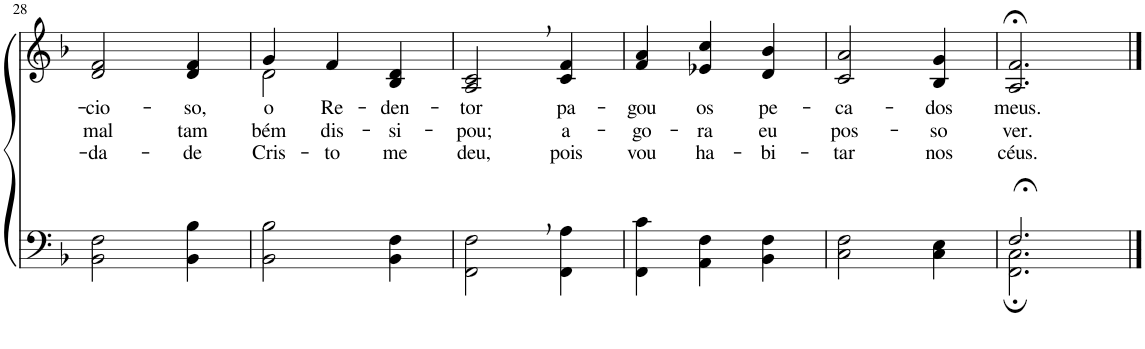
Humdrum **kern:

**kern	**kern	**text	**text	**text
*part2	*part1	*part1	*part1	*part1
*staff2	*staff1	*staff1	*staff1	*staff1
*I"Parte III e IV	*I"Parte I e II	*	*	*
!!LO:PB:g=z
*clefF4	*clefG2	*	*	*
*Trd-1c-2	*Trd-1c-2	*	*	*
*k[b-]	*k[b-]	*	*	*
*M3/4	*M3/4	*	*	*
=28	=28	=28	=28	=28
!	!	!LO:LY:b	!LO:LY:b	!LO:LY:b
2BB-\ 2F\	2d/ 2f/	-cio-	mal	-da-
!	!	!LO:LY:b	!LO:LY:b	!LO:LY:b
4BB-\ 4B-\	4d/ 4f/	-so,	tam-	-de
=29	=29	=29	=29	=29
*	*^	*	*	*
!	!	!	!LO:LY:b	!LO:LY:b	!LO:LY:b
2BB-\ 2B-\	4g/	2d\	o	-bém	Cris-
!	!	!	!LO:LY:b	!LO:LY:b	!LO:LY:b
.	4f/	.	Re-	dis-	-to
!	!	!	!LO:LY:b	!LO:LY:b	!LO:LY:b
4BB-\ 4F\	4B-/ 4d/	4ryy	-den-	-si-	me
=30	=30	=30	=30	=30	=30
!	!	!	!LO:LY:b	!LO:LY:b	!LO:LY:b
*	*v	*v	*	*	*
2FF\, 2F\,	2A/, 2c/,	-tor	-pou;	deu,
!	!	!LO:LY:b	!LO:LY:b	!LO:LY:b
4FF\ 4A\	4c/ 4f/	pa-	a-	pois
=31	=31	=31	=31	=31
!	!	!LO:LY:b	!LO:LY:b	!LO:LY:b
4FF\ 4c\	4f/ 4a/	-gou	-go-	vou
!	!	!LO:LY:b	!LO:LY:b	!LO:LY:b
4AA\ 4F\	4e-X/ 4cc/	os	-ra	ha-
!	!	!LO:LY:b	!LO:LY:b	!LO:LY:b
4BB-\ 4F\	4d/ 4b-/	pe-	eu	-bi-
=32	=32	=32	=32	=32
!	!	!LO:LY:b	!LO:LY:b	!LO:LY:b
2C\ 2F\	2c/ 2a/	-ca-	pos-	-tar
!	!	!LO:LY:b	!LO:LY:b	!LO:LY:b
4C\ 4E\	4B-/ 4g/	-dos	-so	nos
=33	=33	=33	=33	=33
*^	*	*	*	*
!	!	!	!LO:LY:b	!LO:LY:b	!LO:LY:b
2.F;</	2.FF\; 2.C\;	2.A/;< 2.f/;<	meus.	ver.	céus.
*v	*v	*	*	*	*
==	==	==	==	==
*-	*-	*-	*-	*-
